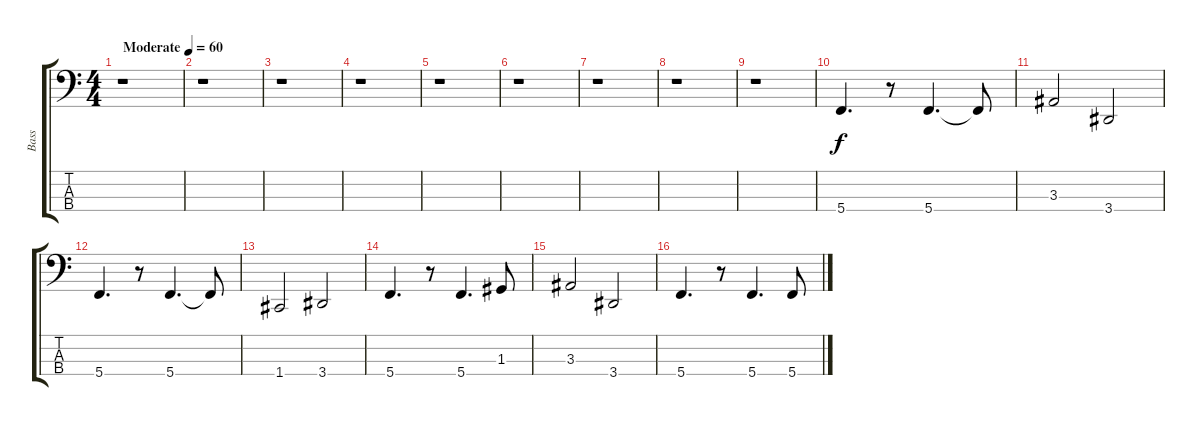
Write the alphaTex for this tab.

\track ("Bass" "Bass") {instrument electricbassfinger}
\staff {score tabs}
\tuning (F2 C2 G1 C1) {hide}
\ts (4 4)
\tempo (60 "Moderate")
\clef f4
\ks c
r.1{dy f instrument electricbassfinger} |
r.1 |
r.1 |
r.1 |
r.1 |
r.1 |
r.1 |
r.1 |
r.1 |
5.4.4{d} r.8 5.4.4{d} 5.4{t}.8 |
3.3.2 3.4.2 |
5.4.4{d} r.8 5.4.4{d} 5.4{t}.8 |
1.4.2 3.4.2 |
5.4.4{d} r.8 5.4.4{d} 1.3.8 |
3.3.2 3.4.2 |
5.4.4{d} r.8 5.4.4{d} 5.4.8
